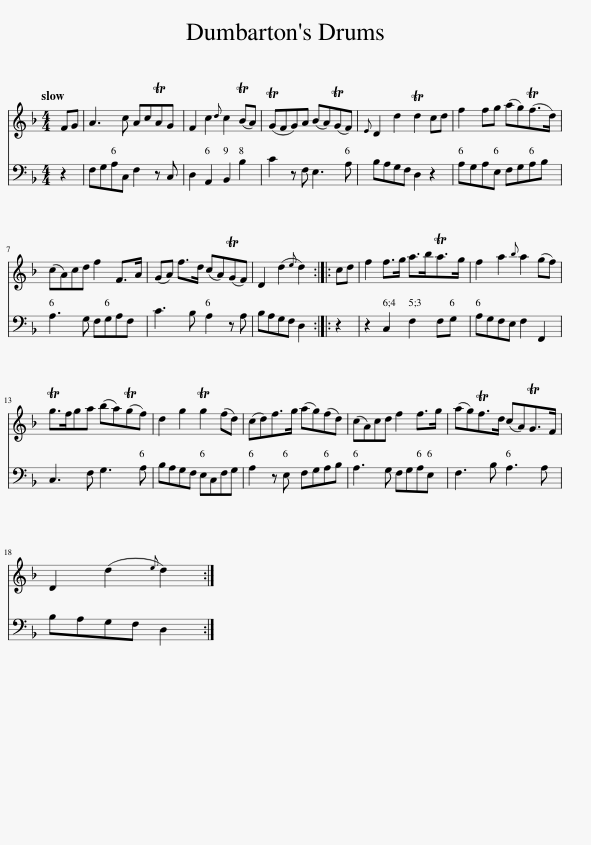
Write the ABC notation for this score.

X:1
%%score 1 2
L:1/8
Q:1/4=120
M:4/4
I:linebreak $
K:F
V:1 treble
V:2 bass
V:1
 FG | A3 c AcTAG | F2 c2{d} c2 (TBA) | (TGFG)A (BA)(TGF) |{E} D2 d2 Td2 cd | %5
 f2 fg (ag)(Tf>d) |$ (cA)cd f2 F>A | (GA) f>d (cA)(TGF) | D2 (d2{e} d2) :: cd | %10
 f2 f>g a>bTa>g | f2 a2{b} a2 (gf) |$ Tg>fga (ba)(Tgf) | d2 g2 Tg2 (fd) | (cd)f>g (ag)(fd) | %15
 (cA)cd f2 f>g | (ag)Tf>d (cA)TG>F |$ D2 (d2{e} d2) :| %18
V:2
 z2 | F,G,A,C, F,2 z C, | D,2 A,,2 B,,2 B,2 | C2 z F, E,3 A, | B,A,G,F, D,2 z2 | %5
 A,G,A,E, F,G,A,B, |$ A,3 G, F,G,A,F, | C3 B, A,2 z A, | B,A,G,F, D,2 :: z2 | %10
 z2 C,2 F,2 F,G, | A,G,F,E, F,2 F,,2 |$ C,3 F, G,3 A, | B,A,G,F, E,C,F,G, | A,2 z E, F,G,A,B, | %15
 A,3 G, F,G,A,E, | F,3 B, A,3 A, |$ B,A,G,F, D,2 :| %18
